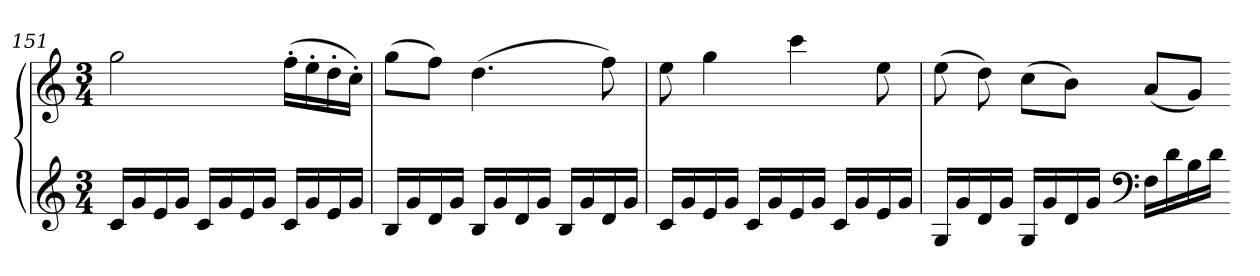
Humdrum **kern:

**kern	**kern
*part1	*part1
*staff2	*staff1
*clefG2	*clefG2
*k[]	*k[]
*C:	*C:
*M3/4	*M3/4
=151	=151
16cLL	2gg
16g	.
16e	.
16gJJ	.
16cLL	.
16g	.
16e	.
16gJJ	.
16cLL	(16ff'LL
16g	16ee'
16e	16dd'
16gJJ	16cc'JJ)
=152	=152
16BLL	(8ggL
16g	.
16d	8ffJ)
16gJJ	.
16BLL	(4.dd
16g	.
16d	.
16gJJ	.
16BLL	.
16g	.
16d	8ff)
16gJJ	.
=153	=153
16cLL	8ee
16g	.
16e	4gg
16gJJ	.
16cLL	.
16g	.
16e	4ccc
16gJJ	.
16cLL	.
16g	.
16e	8ee
16gJJ	.
=154	=154
16GLL	(8ee
16g	.
16d	8dd)
16gJJ	.
16GLL	(8ccL
16g	.
16d	8bJ)
16gJJ	.
*clefF4	*
16FLL	(8aL
16d	.
16B	8gJ)
16dJJ	.
=-	=-
*-	*-
